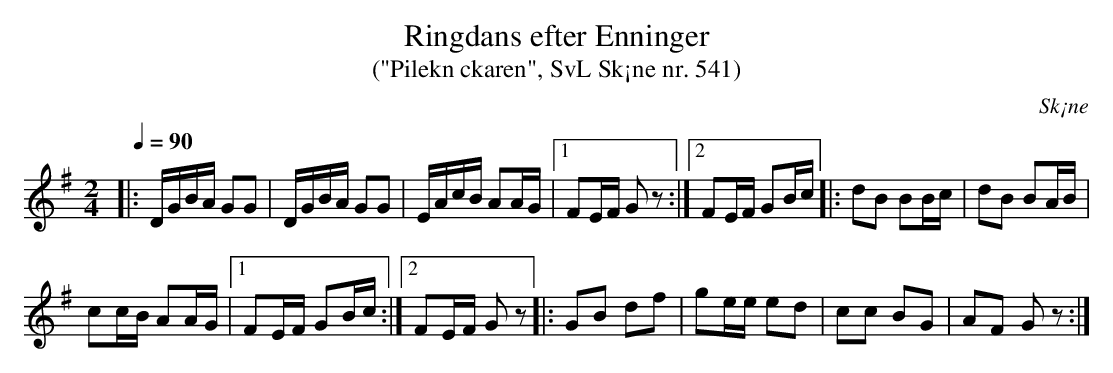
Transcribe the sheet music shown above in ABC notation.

X:1
T:Ringdans efter Enninger
T:("Pilekn ckaren", SvL Sk¡ne nr. 541)
O:Sk¡ne
M:2/4
L:1/16
Q:1/4=90
K:G
|: DGBA G2G2 | DGBA G2G2 | EAcB A2AG |1 F2EF G2 z2 :|2 F2EF G2Bc |: d2B2 B2Bc | d2B2 B2AB |
c2cB A2AG |1 F2EF G2Bc  :|2 F2EF G2 z2 |: G2B2 d2f2 | g2ee e2d2 | c2c2 B2G2 | A2F2 G2 z2 :|
